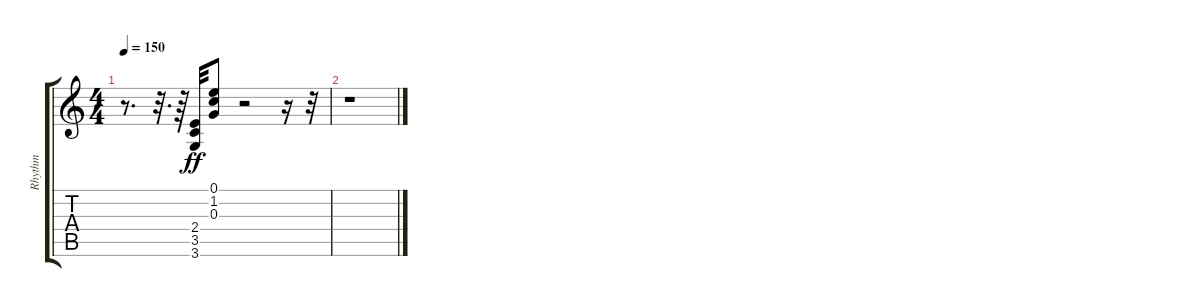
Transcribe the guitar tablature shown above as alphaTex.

\track ("Rhythm" "Rhythm") {instrument electricguitarjazz}
\staff {score tabs}
\tuning (E4 B3 G3 D3 A2 E2) {hide}
\ts (4 4)
\tempo 150
\clef g2
\ks c
r.8{d dy ff} r.32{d} r.64 (2.4 3.5 3.6).32 (0.1 1.2 0.3).8 r.2 r.16 r.32 |
r.1
